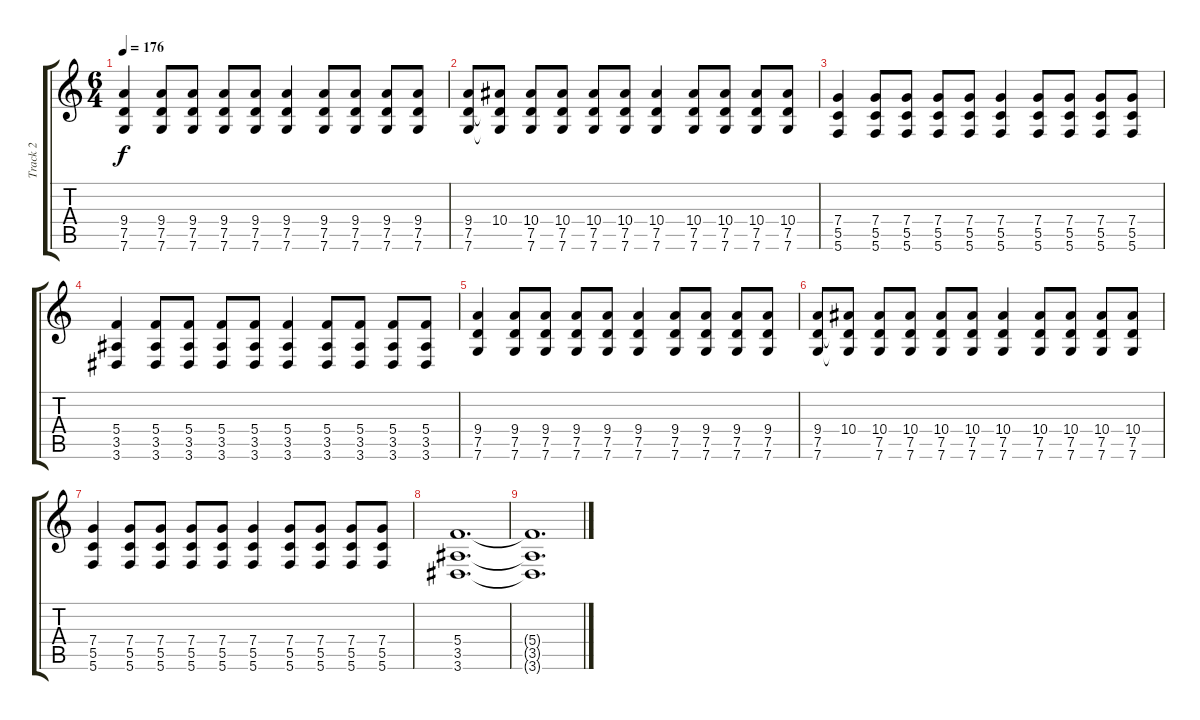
\track ("Track 2" "Track 2") {instrument overdrivenguitar bank 255}
\staff {score tabs}
\tuning (D4 A3 F3 C3 G2 C2) {hide}
\ts (6 4)
\tempo 176
\clef g2
\ks c
(9.4 7.5 7.6).4{dy f} (9.4 7.5 7.6).8 (9.4 7.5 7.6).8 (9.4 7.5 7.6).8 (9.4 7.5 7.6).8 (9.4 7.5 7.6).4 (9.4 7.5 7.6).8 (9.4 7.5 7.6).8 (9.4 7.5 7.6).8 (9.4 7.5 7.6).8 |
(9.4 7.5 7.6).8 (10.4 7.5{t} 7.6{t}).8 (10.4 7.5 7.6).8 (10.4 7.5 7.6).8 (10.4 7.5 7.6).8 (10.4 7.5 7.6).8 (10.4 7.5 7.6).4 (10.4 7.5 7.6).8 (10.4 7.5 7.6).8 (10.4 7.5 7.6).8 (10.4 7.5 7.6).8 |
(7.4 5.5 5.6).4 (7.4 5.5 5.6).8 (7.4 5.5 5.6).8 (7.4 5.5 5.6).8 (7.4 5.5 5.6).8 (7.4 5.5 5.6).4 (7.4 5.5 5.6).8 (7.4 5.5 5.6).8 (7.4 5.5 5.6).8 (7.4 5.5 5.6).8 |
(5.4 3.5 3.6).4 (5.4 3.5 3.6).8 (5.4 3.5 3.6).8 (5.4 3.5 3.6).8 (5.4 3.5 3.6).8 (5.4 3.5 3.6).4 (5.4 3.5 3.6).8 (5.4 3.5 3.6).8 (5.4 3.5 3.6).8 (5.4 3.5 3.6).8 |
(9.4 7.5 7.6).4 (9.4 7.5 7.6).8 (9.4 7.5 7.6).8 (9.4 7.5 7.6).8 (9.4 7.5 7.6).8 (9.4 7.5 7.6).4 (9.4 7.5 7.6).8 (9.4 7.5 7.6).8 (9.4 7.5 7.6).8 (9.4 7.5 7.6).8 |
(9.4 7.5 7.6).8 (10.4 7.5{t} 7.6{t}).8 (10.4 7.5 7.6).8 (10.4 7.5 7.6).8 (10.4 7.5 7.6).8 (10.4 7.5 7.6).8 (10.4 7.5 7.6).4 (10.4 7.5 7.6).8 (10.4 7.5 7.6).8 (10.4 7.5 7.6).8 (10.4 7.5 7.6).8 |
(7.4 5.5 5.6).4 (7.4 5.5 5.6).8 (7.4 5.5 5.6).8 (7.4 5.5 5.6).8 (7.4 5.5 5.6).8 (7.4 5.5 5.6).4 (7.4 5.5 5.6).8 (7.4 5.5 5.6).8 (7.4 5.5 5.6).8 (7.4 5.5 5.6).8 |
(5.4 3.5 3.6).1{d volume 3} |
(5.4{t} 3.5{t} 3.6{t}).1{d}
